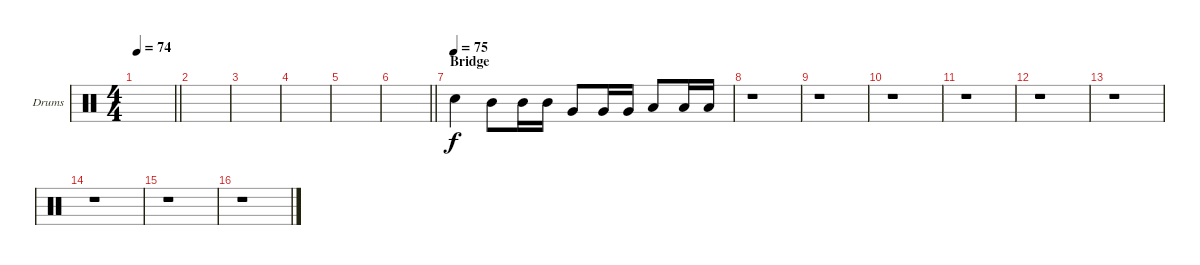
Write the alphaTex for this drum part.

\bracketExtendMode groupsimilarinstruments
\firstSystemTrackNameOrientation horizontal
\otherSystemsTrackNameOrientation horizontal
\track ("Mason" "Drums") {instrument percussion}
\staff {score}
\articulation defaults
\ts (4 4)
\tempo 74
\clef neutral
\barLineRight lightlight
\ks c
|
|
|
|
|
\barLineRight lightlight
|
\section ("" "Bridge")
\tempo (75)
"Snare (hit) 2".4 "Mid Tom (hit)".8 "Mid Tom (hit)".16 "Mid Tom (hit)".16 "Very Low Tom (hit)".8 "Very Low Tom (hit)".16 "Very Low Tom (hit)".16 "Low Tom (hit)".8 "Low Tom (hit)".16 "Low Tom (hit)".16 |
r.1 |
r.1 |
r.1 |
r.1 |
r.1 |
r.1 |
r.1 |
r.1 |
r.1
